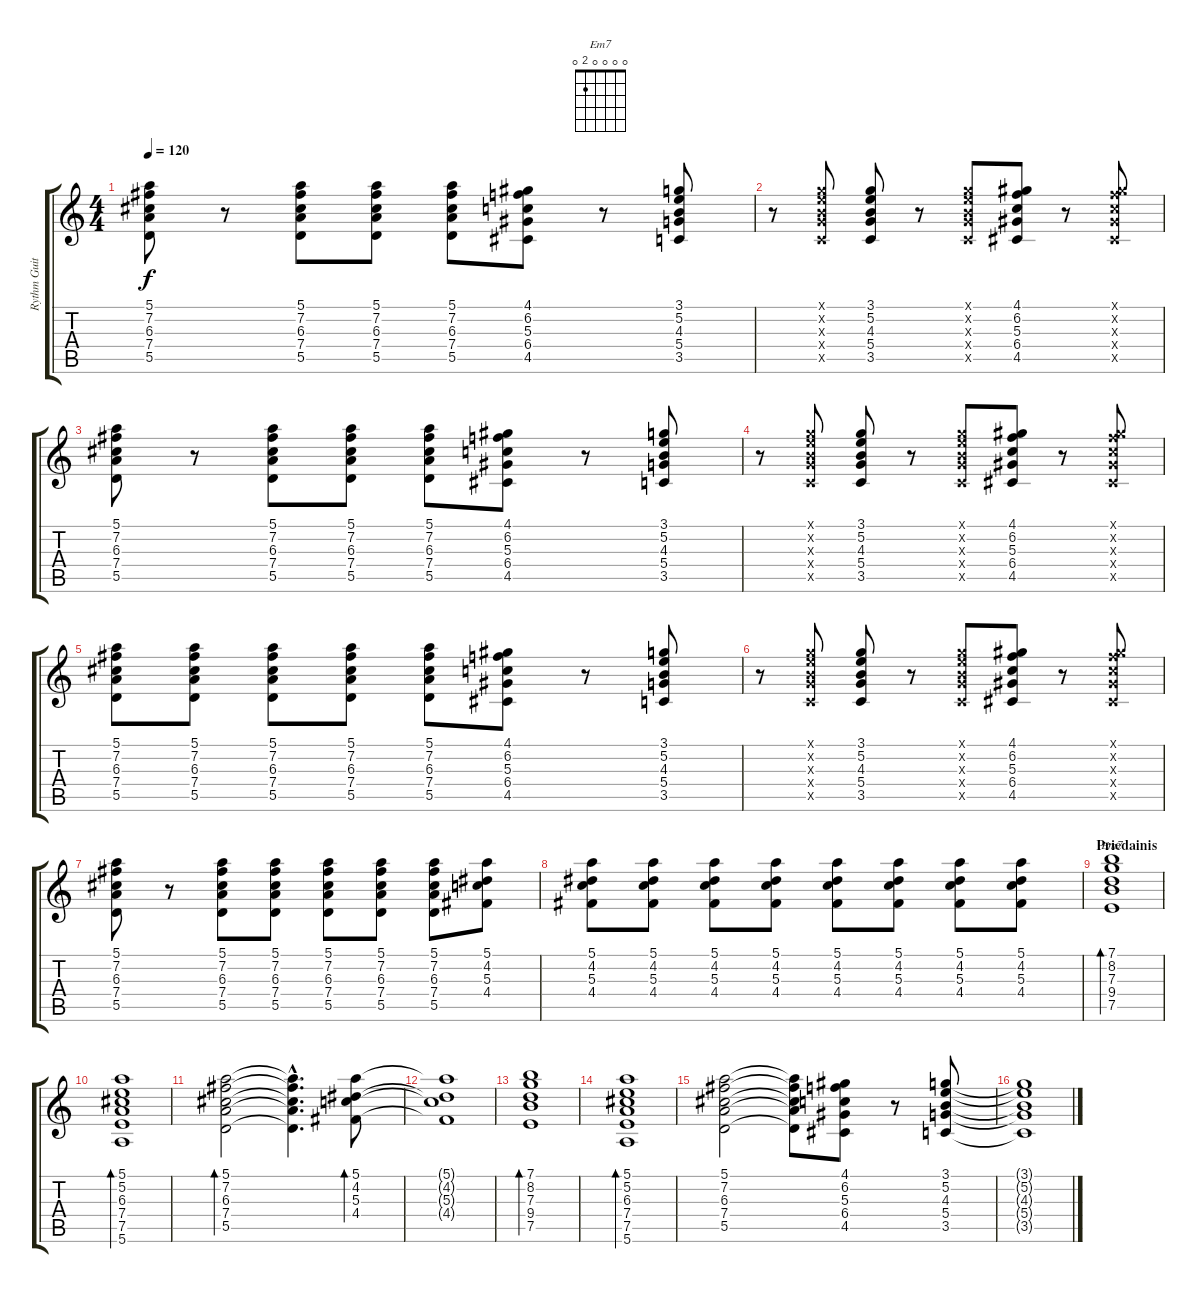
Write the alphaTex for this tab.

\track ("Rythm Guitar" "Rythm Guit") {instrument electricguitarclean}
\staff {score tabs}
\tuning (E4 B3 G3 D3 A2 E2) {hide}
\chord ("Em7" 0 0 0 0 2 0)
\ts (4 4)
\tempo 120
\clef g2
\ks c
(5.1 7.2 6.3 7.4 5.5).8{dy f instrument electricguitarclean} r.8 (5.1 7.2 6.3 7.4 5.5).8 (5.1 7.2 6.3 7.4 5.5).8 (5.1 7.2 6.3 7.4 5.5).8 (4.1 6.2 5.3 6.4 4.5).8 r.8 (3.1 5.2 4.3 5.4 3.5).8 |
r.8 (3.1{x} 5.2{x} 4.3{x} 5.4{x} 3.5{x}).8 (3.1 5.2 4.3 5.4 3.5).8 r.8 (3.1{x} 5.2{x} 4.3{x} 5.4{x} 3.5{x}).8 (4.1 6.2 5.3 6.4 4.5).8 r.8 (4.1{x} 6.2{x} 5.3{x} 6.4{x} 4.5{x}).8 |
(5.1 7.2 6.3 7.4 5.5).8 r.8 (5.1 7.2 6.3 7.4 5.5).8 (5.1 7.2 6.3 7.4 5.5).8 (5.1 7.2 6.3 7.4 5.5).8 (4.1 6.2 5.3 6.4 4.5).8 r.8 (3.1 5.2 4.3 5.4 3.5).8 |
r.8 (3.1{x} 5.2{x} 4.3{x} 5.4{x} 3.5{x}).8 (3.1 5.2 4.3 5.4 3.5).8 r.8 (3.1{x} 5.2{x} 4.3{x} 5.4{x} 3.5{x}).8 (4.1 6.2 5.3 6.4 4.5).8 r.8 (4.1{x} 6.2{x} 5.3{x} 6.4{x} 4.5{x}).8 |
(5.1 7.2 6.3 7.4 5.5).8 (5.1 7.2 6.3 7.4 5.5).8 (5.1 7.2 6.3 7.4 5.5).8 (5.1 7.2 6.3 7.4 5.5).8 (5.1 7.2 6.3 7.4 5.5).8 (4.1 6.2 5.3 6.4 4.5).8 r.8 (3.1 5.2 4.3 5.4 3.5).8 |
r.8 (3.1{x} 5.2{x} 4.3{x} 5.4{x} 3.5{x}).8 (3.1 5.2 4.3 5.4 3.5).8 r.8 (3.1{x} 5.2{x} 4.3{x} 5.4{x} 3.5{x}).8 (4.1 6.2 5.3 6.4 4.5).8 r.8 (4.1{x} 6.2{x} 5.3{x} 6.4{x} 4.5{x}).8 |
(5.1 7.2 6.3 7.4 5.5).8 r.8 (5.1 7.2 6.3 7.4 5.5).8 (5.1 7.2 6.3 7.4 5.5).8 (5.1 7.2 6.3 7.4 5.5).8 (5.1 7.2 6.3 7.4 5.5).8 (5.1 7.2 6.3 7.4 5.5).8 (5.1 4.2 5.3 4.4).8 |
(5.1 4.2 5.3 4.4).8 (5.1 4.2 5.3 4.4).8 (5.1 4.2 5.3 4.4).8 (5.1 4.2 5.3 4.4).8 (5.1 4.2 5.3 4.4).8 (5.1 4.2 5.3 4.4).8 (5.1 4.2 5.3 4.4).8 (5.1 4.2 5.3 4.4).8 |
\section ("" "Priedainis")
(7.1 8.2 7.3 9.4 7.5).1{bd 60 ch "Em7"} |
(5.1 5.2 6.3 7.4 7.5 5.6).1{bd 60} |
(5.1 7.2 6.3 7.4 5.5).2{bd 60} (5.1{hac t} 7.2{hac t} 6.3{hac t} 7.4{hac t} 5.5{hac t}).4{d} (5.1 4.2 5.3 4.4).8{bd 60} |
(5.1{t} 4.2{t} 5.3{t} 4.4{t}).1 |
(7.1 8.2 7.3 9.4 7.5).1{bd 60} |
(5.1 5.2 6.3 7.4 7.5 5.6).1{bd 60} |
(5.1 7.2 6.3 7.4 5.5).2 (5.1{t} 7.2{t} 6.3{t} 7.4{t} 5.5{t}).8 (4.1 6.2 5.3 6.4 4.5).8 r.8 (3.1 5.2 4.3 5.4 3.5).8 |
(3.1{t} 5.2{t} 4.3{t} 5.4{t} 3.5{t}).1
